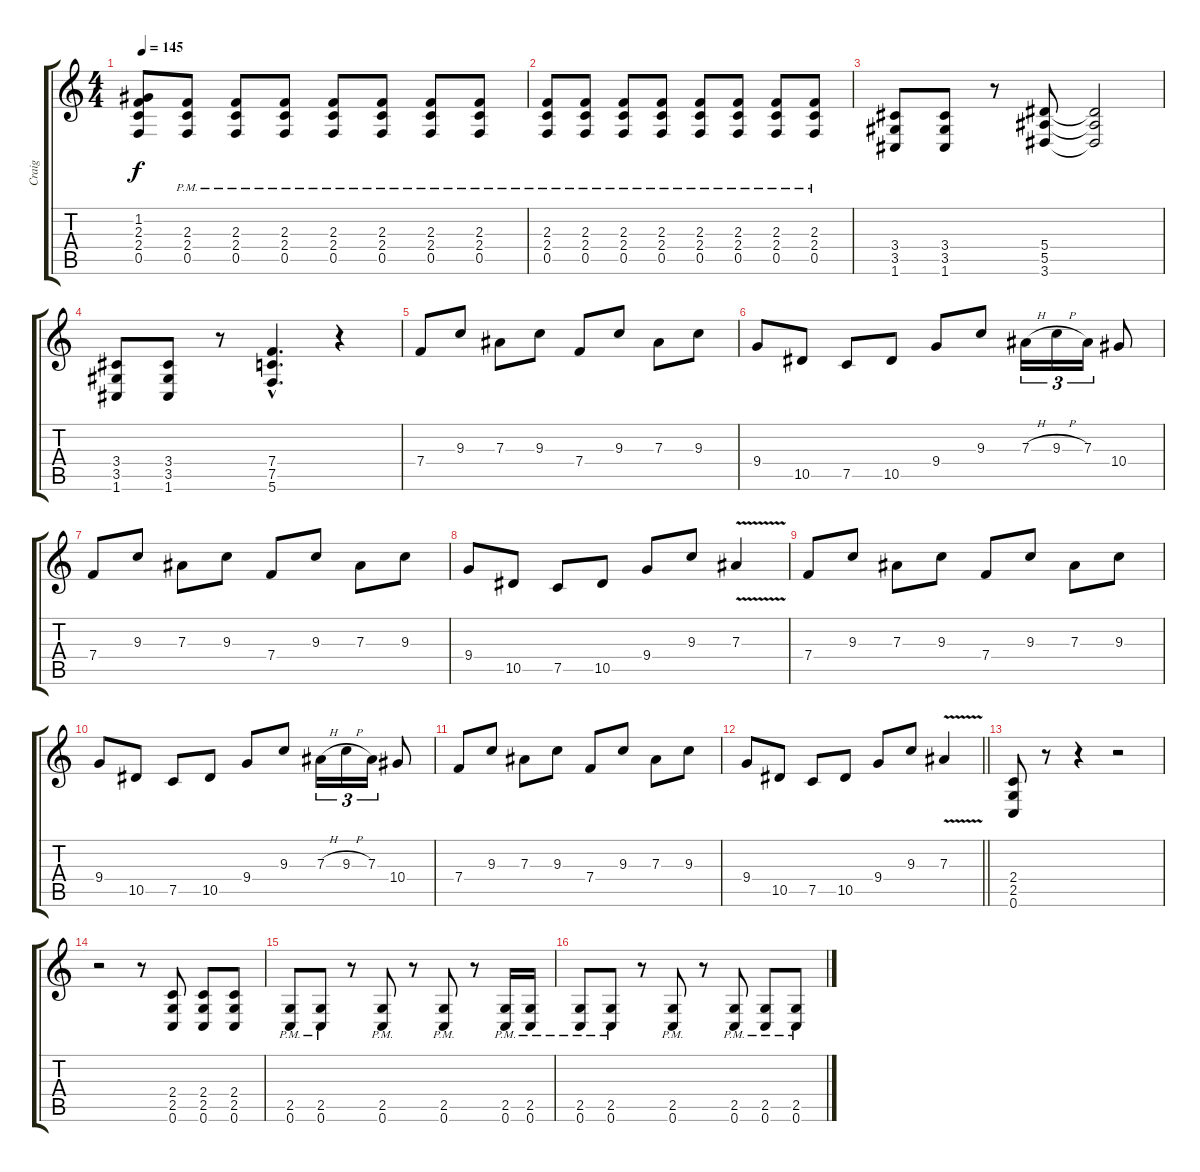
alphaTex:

\track ("Craig" "Craig") {instrument distortionguitar}
\staff {score tabs}
\tuning (C4 G3 Eb3 Bb2 F2 C2) {hide}
\ts (4 4)
\tempo 145
\clef g2
\ks c
(1.2 2.3 2.4 0.5).8{dy f} (2.3{pm} 2.4{pm} 0.5{pm}).8 (2.3{pm} 2.4{pm} 0.5{pm}).8 (2.3{pm} 2.4{pm} 0.5{pm}).8 (2.3{pm} 2.4{pm} 0.5{pm}).8 (2.3{pm} 2.4{pm} 0.5{pm}).8 (2.3{pm} 2.4{pm} 0.5{pm}).8 (2.3{pm} 2.4{pm} 0.5{pm}).8 |
(2.3{pm} 2.4{pm} 0.5{pm}).8 (2.3{pm} 2.4{pm} 0.5{pm}).8 (2.3{pm} 2.4{pm} 0.5{pm}).8 (2.3{pm} 2.4{pm} 0.5{pm}).8 (2.3{pm} 2.4{pm} 0.5{pm}).8 (2.3{pm} 2.4{pm} 0.5{pm}).8 (2.3{pm} 2.4{pm} 0.5{pm}).8 (2.3{pm} 2.4{pm} 0.5{pm}).8 |
(3.4 3.5 1.6).8 (3.4 3.5 1.6).8 r.8 (5.4 5.5 3.6).8 (5.4{t} 5.5{t} 3.6{t}).2 |
(3.4 3.5 1.6).8 (3.4 3.5 1.6).8 r.8 (7.4{hac} 7.5{hac} 5.6{hac}).4{d} r.4 |
7.4.8 9.3.8 7.3.8 9.3.8 7.4.8 9.3.8 7.3.8 9.3.8 |
9.4.8 10.5.8 7.5.8 10.5.8 9.4.8 9.3.8 7.3{h}.16{tu (3 2)} 9.3{h}.16{tu (3 2)} 7.3.16{tu (3 2)} 10.4.8 |
7.4.8 9.3.8 7.3.8 9.3.8 7.4.8 9.3.8 7.3.8 9.3.8 |
9.4.8 10.5.8 7.5.8 10.5.8 9.4.8 9.3.8 7.3{v}.4 |
7.4.8 9.3.8 7.3.8 9.3.8 7.4.8 9.3.8 7.3.8 9.3.8 |
9.4.8 10.5.8 7.5.8 10.5.8 9.4.8 9.3.8 7.3{h}.16{tu (3 2)} 9.3{h}.16{tu (3 2)} 7.3.16{tu (3 2)} 10.4.8 |
7.4.8 9.3.8 7.3.8 9.3.8 7.4.8 9.3.8 7.3.8 9.3.8 |
\barLineRight lightlight
9.4.8 10.5.8 7.5.8 10.5.8 9.4.8 9.3.8 7.3{v}.4 |
(2.4 2.5 0.6).8 r.8 r.4 r.2 |
r.2 r.8 (2.4 2.5 0.6).8 (2.4 2.5 0.6).8 (2.4 2.5 0.6).8 |
(2.5{pm} 0.6{pm}).8 (2.5{pm} 0.6{pm}).8 r.8 (2.5{pm} 0.6{pm}).8 r.8 (2.5{pm} 0.6{pm}).8 r.8 (2.5{pm} 0.6{pm}).16 (2.5{pm} 0.6{pm}).16 |
(2.5{pm} 0.6{pm}).8 (2.5{pm} 0.6{pm}).8 r.8 (2.5{pm} 0.6{pm}).8 r.8 (2.5{pm} 0.6{pm}).8 (2.5{pm} 0.6{pm}).8 (2.5{pm} 0.6{pm}).8
